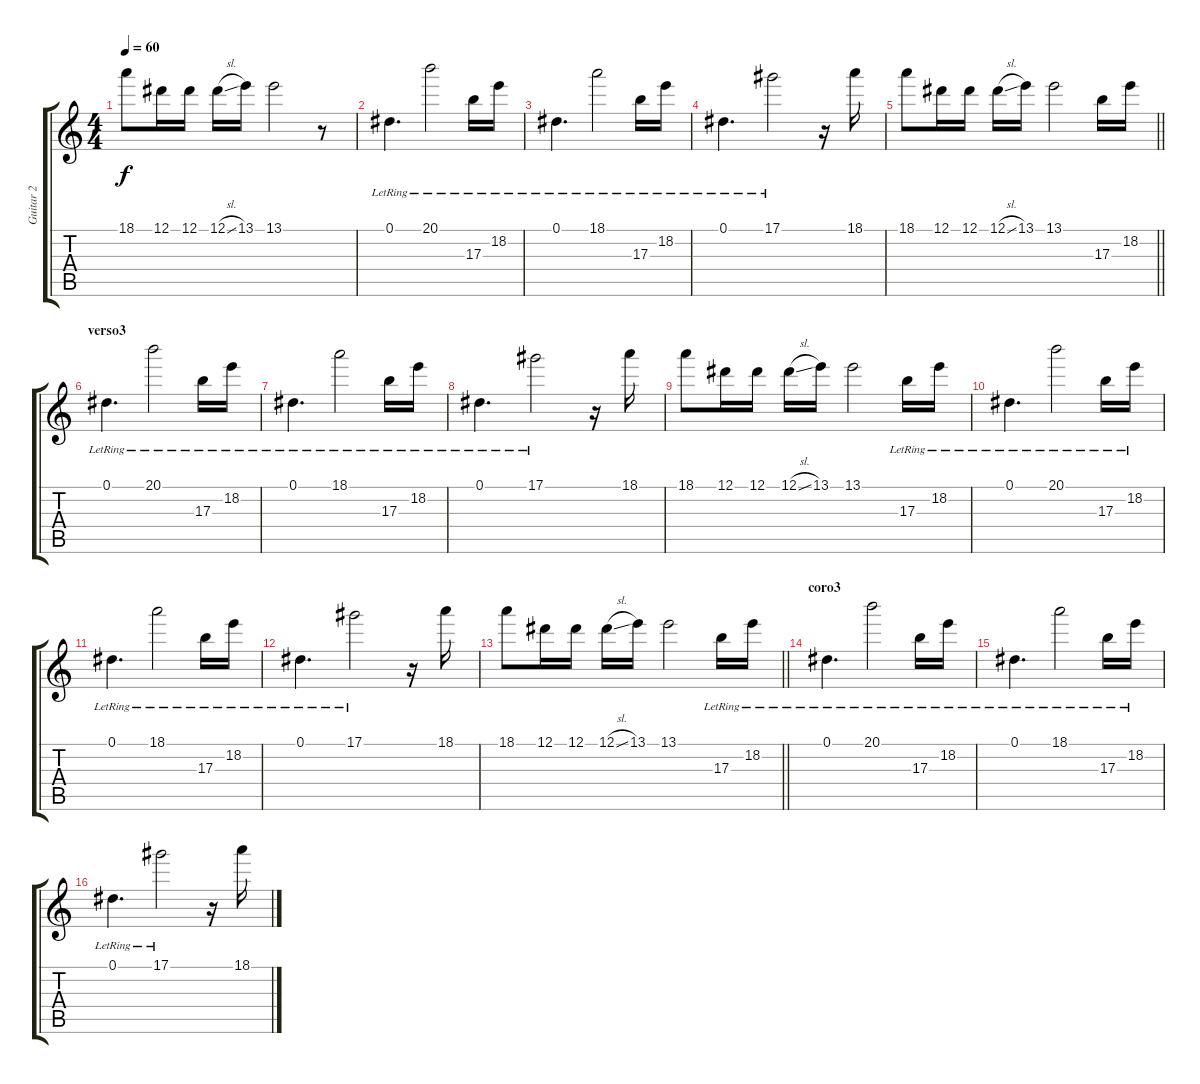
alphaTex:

\track ("Guitar 2" "Guitar 2") {instrument overdrivenguitar}
\staff {score tabs}
\tuning (Eb4 Bb3 Gb3 Db3 Ab2 Db2) {hide}
\ts (4 4)
\tempo 60
\clef g2
\ks c
18.1.8{dy f} 12.1.16 12.1.16 12.1{sl}.16 13.1.16 13.1.2 r.8 |
0.1{lr}.4{d} 20.1{lr}.2 17.3{lr}.16 18.2{lr}.16 |
0.1{lr}.4{d} 18.1{lr}.2 17.3{lr}.16 18.2{lr}.16 |
0.1{lr}.4{d} 17.1{lr}.2 r.16 18.1.16 |
\barLineRight lightlight
18.1.8 12.1.16 12.1.16 12.1{sl}.16 13.1.16 13.1.2 17.3.16 18.2.16 |
\section ("" "verso3")
0.1{lr}.4{d} 20.1{lr}.2 17.3{lr}.16 18.2{lr}.16 |
0.1{lr}.4{d} 18.1{lr}.2 17.3{lr}.16 18.2{lr}.16 |
0.1{lr}.4{d} 17.1{lr}.2 r.16 18.1.16 |
18.1.8 12.1.16 12.1.16 12.1{sl}.16 13.1.16 13.1.2 17.3{lr}.16 18.2{lr}.16 |
0.1{lr}.4{d} 20.1{lr}.2 17.3{lr}.16 18.2{lr}.16 |
0.1{lr}.4{d} 18.1{lr}.2 17.3{lr}.16 18.2{lr}.16 |
0.1{lr}.4{d} 17.1{lr}.2 r.16 18.1.16 |
\barLineRight lightlight
18.1.8 12.1.16 12.1.16 12.1{sl}.16 13.1.16 13.1.2 17.3{lr}.16 18.2{lr}.16 |
\section ("" "coro3")
0.1{lr}.4{d} 20.1{lr}.2 17.3{lr}.16 18.2{lr}.16 |
0.1{lr}.4{d} 18.1{lr}.2 17.3{lr}.16 18.2{lr}.16 |
0.1{lr}.4{d} 17.1{lr}.2 r.16 18.1.16
